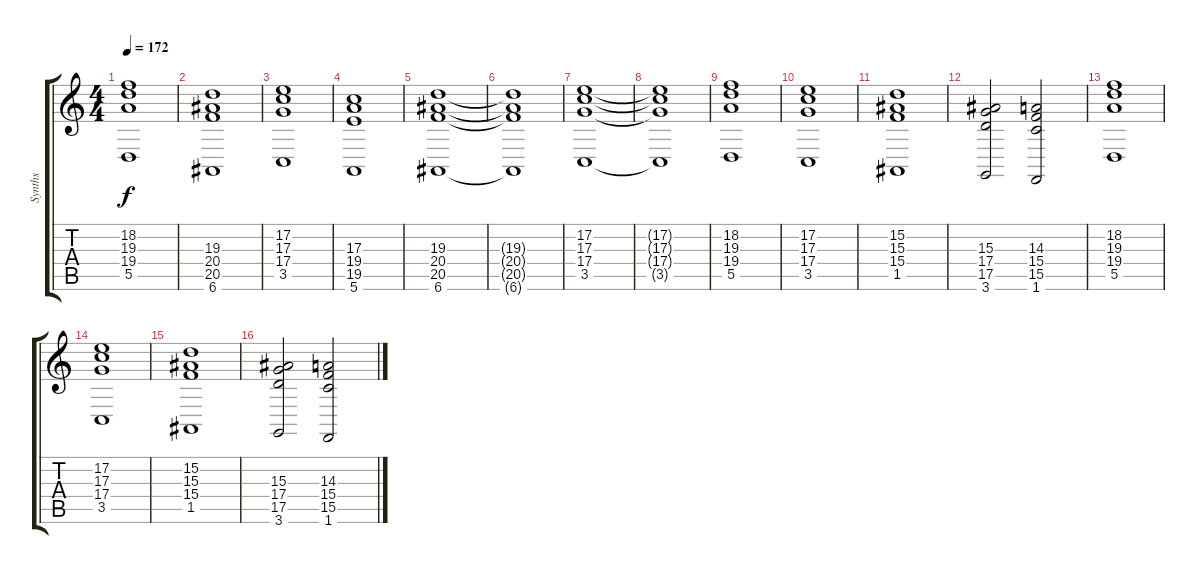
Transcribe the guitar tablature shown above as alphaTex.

\track ("Synths" "Synths") {instrument stringensemble1}
\staff {score tabs}
\tuning (E4 B3 G3 D3 A2 E2) {hide}
\ts (4 4)
\tempo 172
\clef g2
\ks c
(18.2 19.3 19.4 5.5).1{dy f} |
(19.3 20.4 20.5 6.6).1 |
(17.2 17.3 17.4 3.5).1 |
(17.3 19.4 19.5 5.6).1 |
(19.3 20.4 20.5 6.6).1 |
(19.3{t} 20.4{t} 20.5{t} 6.6{t}).1 |
(17.2 17.3 17.4 3.5).1 |
(17.2{t} 17.3{t} 17.4{t} 3.5{t}).1 |
(18.2 19.3 19.4 5.5).1 |
(17.2 17.3 17.4 3.5).1 |
(15.2 15.3 15.4 1.5).1 |
(15.3 17.4 17.5 3.6).2 (14.3 15.4 15.5 1.6).2 |
(18.2 19.3 19.4 5.5).1 |
(17.2 17.3 17.4 3.5).1 |
(15.2 15.3 15.4 1.5).1 |
(15.3 17.4 17.5 3.6).2 (14.3 15.4 15.5 1.6).2
